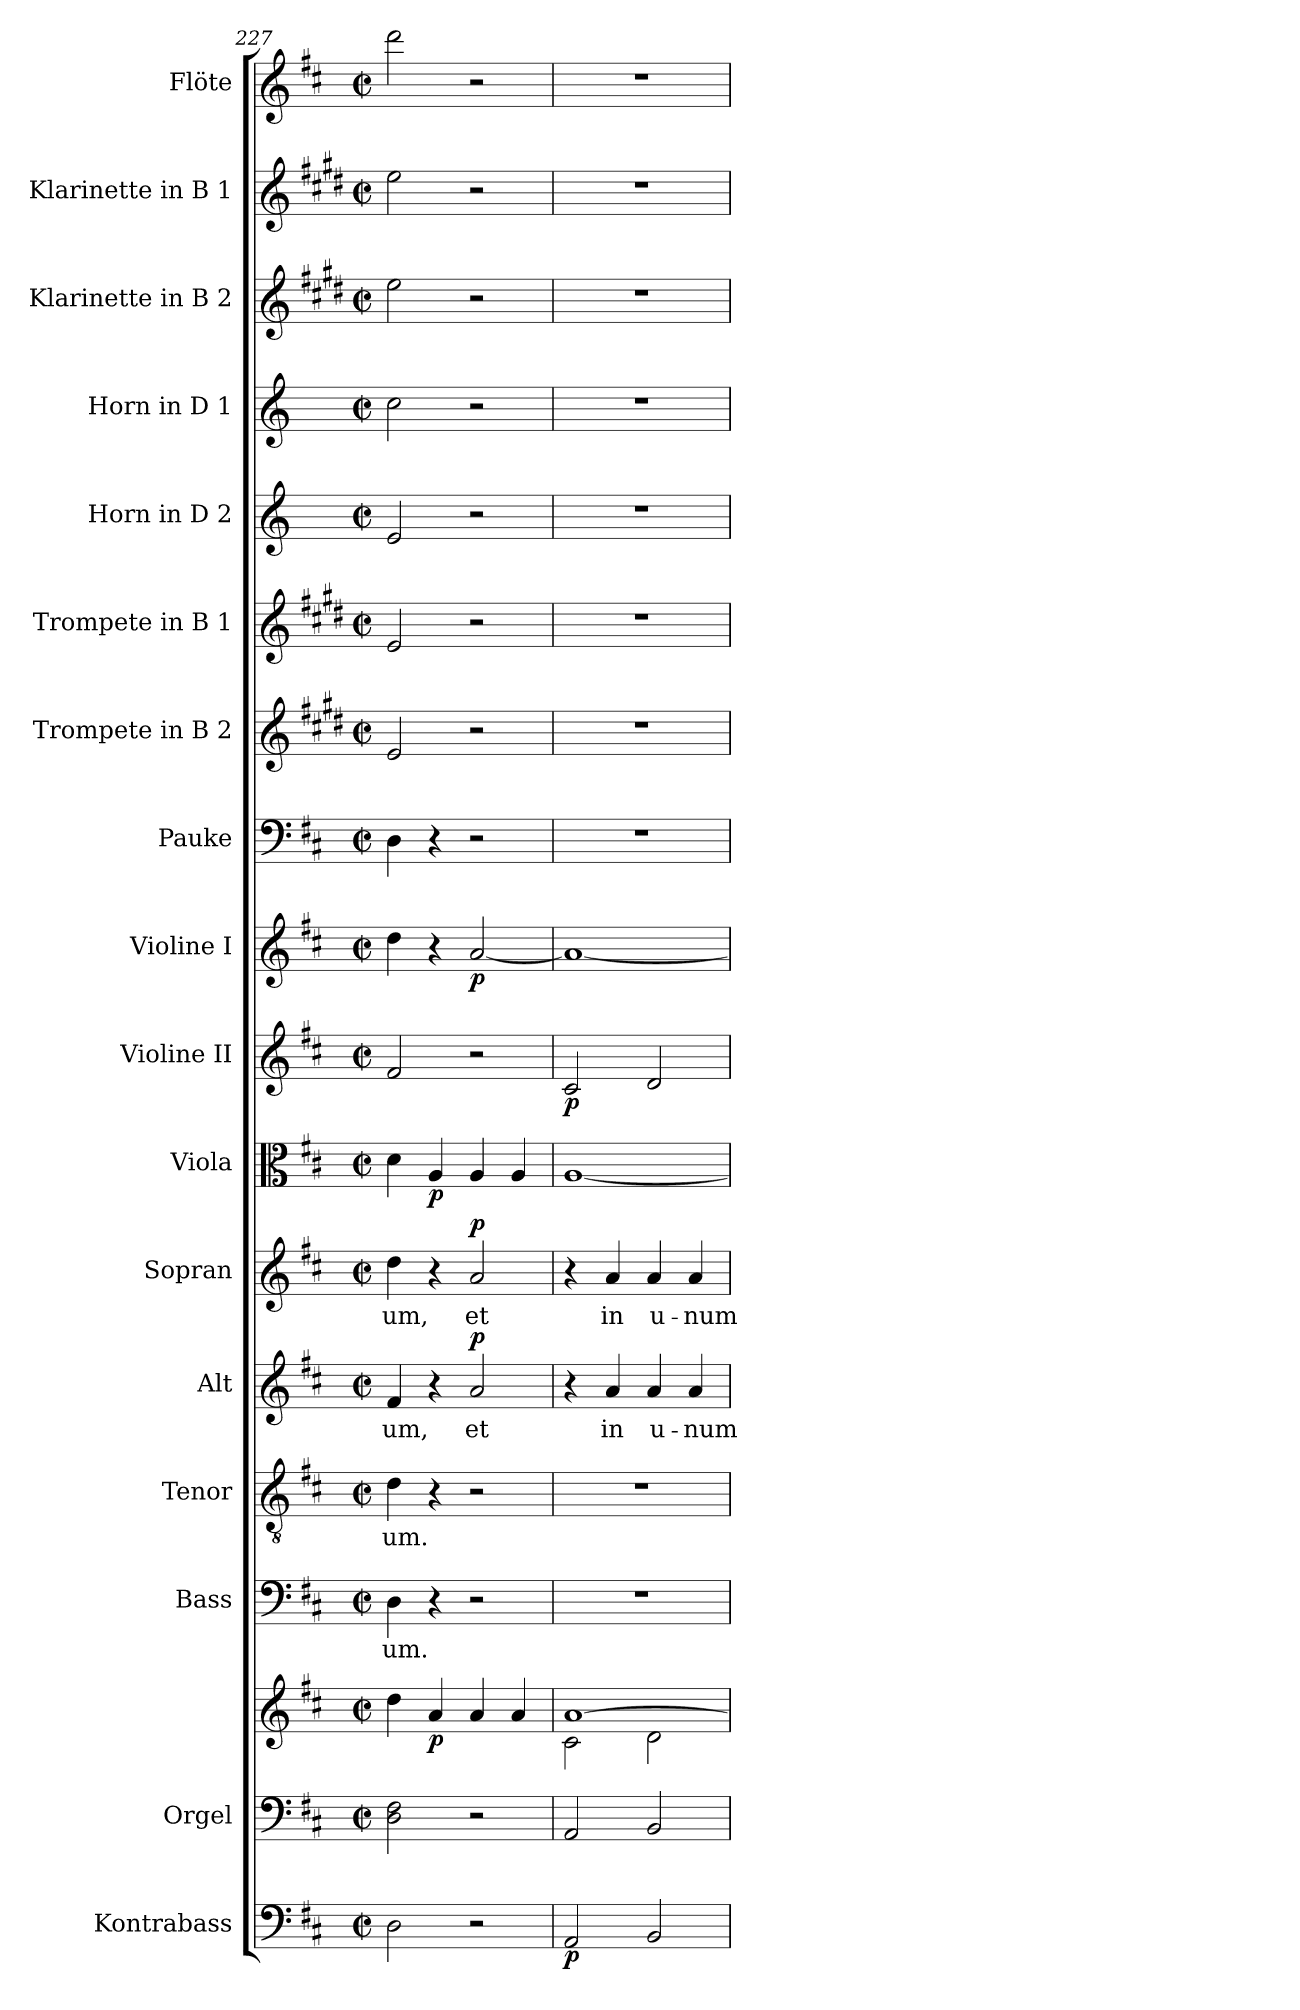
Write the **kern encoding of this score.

**kern	**dynam	**kern	**kern	**dynam	**kern	**text	**kern	**text	**kern	**text	**dynam	**kern	**text	**dynam	**kern	**dynam	**kern	**dynam	**kern	**dynam	**kern	**kern	**kern	**kern	**kern	**kern	**kern	**kern
*part17	*part17	*part16	*part16	*part16	*part15	*part15	*part14	*part14	*part13	*part13	*part13	*part12	*part12	*part12	*part11	*part11	*part10	*part10	*part9	*part9	*part8	*part7	*part6	*part5	*part4	*part3	*part2	*part1
*staff18	*staff18	*staff17	*staff16	*staff16/17	*staff15	*staff15	*staff14	*staff14	*staff13	*staff13	*staff13	*staff12	*staff12	*staff12	*staff11	*staff11	*staff10	*staff10	*staff9	*staff9	*staff8	*staff7	*staff6	*staff5	*staff4	*staff3	*staff2	*staff1
*I"Kontrabass	*	*I"Orgel	*	*	*I"Bass	*	*I"Tenor	*	*I"Alt	*	*	*I"Sopran	*	*	*I"Viola	*	*I"Violine II	*	*I"Violine I	*	*I"Pauke	*I"Trompete in B 2	*I"Trompete in B 1	*I"Horn in D 2	*I"Horn in D 1	*I"Klarinette in B 2	*I"Klarinette in B 1	*I"Flöte
*I'Kb.	*	*I'Org.	*	*	*I'B	*	*I'T	*	*I'A	*	*	*I'S	*	*	*I'Vla.	*	*I'Vl. II	*	*I'Vl. I	*	*I'Pk.	*I'Trp. 2	*I'Trp. 1	*I'Hrn. 2	*I'Hrn. 1	*I'Kl. 2	*I'Kl. 1	*I'Fl.
*clefF4	*	*clefF4	*clefG2	*	*clefF4	*	*clefGv2	*	*clefG2	*	*	*clefG2	*	*	*clefC3	*	*clefG2	*	*clefG2	*	*clefF4	*clefG2	*clefG2	*clefG2	*clefG2	*clefG2	*clefG2	*clefG2
*ITrd7c12	*	*	*	*	*	*	*	*	*	*	*	*	*	*	*	*	*	*	*	*	*	*ITrd1c2	*ITrd1c2	*ITrd-1c-2	*ITrd-1c-2	*ITrd1c2	*ITrd1c2	*
*k[f#c#]	*	*k[f#c#]	*k[f#c#]	*	*k[f#c#]	*	*k[f#c#]	*	*k[f#c#]	*	*	*k[f#c#]	*	*	*k[f#c#]	*	*k[f#c#]	*	*k[f#c#]	*	*k[f#c#]	*k[f#c#]	*k[f#c#]	*k[f#c#]	*k[f#c#]	*k[f#c#]	*k[f#c#]	*k[f#c#]
*D:	*	*D:	*D:	*	*D:	*	*D:	*	*D:	*	*	*D:	*	*	*D:	*	*D:	*	*D:	*	*D:	*D:	*D:	*D:	*D:	*D:	*D:	*D:
*M2/2	*	*M2/2	*M2/2	*	*M2/2	*	*M2/2	*	*M2/2	*	*	*M2/2	*	*	*M2/2	*	*M2/2	*	*M2/2	*	*M2/2	*M2/2	*M2/2	*M2/2	*M2/2	*M2/2	*M2/2	*M2/2
*met(c|)	*	*met(c|)	*met(c|)	*	*met(c|)	*	*met(c|)	*	*met(c|)	*	*	*met(c|)	*	*	*met(c|)	*	*met(c|)	*	*met(c|)	*	*met(c|)	*met(c|)	*met(c|)	*met(c|)	*met(c|)	*met(c|)	*met(c|)	*met(c|)
=227	=227	=227	=227	=227	=227	=227	=227	=227	=227	=227	=227	=227	=227	=227	=227	=227	=227	=227	=227	=227	=227	=227	=227	=227	=227	=227	=227	=227
!	!	!	!	!	!	!LO:LY:b	!	!LO:LY:b	!	!LO:LY:b	!	!	!LO:LY:b	!	!	!	!	!	!	!	!	!	!	!	!	!	!	!
2DD\	.	2D\ 2F#\	4dd\	.	4D\	-um.	4d\	-um.	4f#/	-um,	.	4dd\	-um,	.	4d\	.	2f#/	.	4dd\	.	4D\	2d/	2d/	2f#/	2dd\	2dd\	2dd\	2ddd\
!	!	!	!	!LO:DY:b	!	!	!	!	!	!	!	!	!	!	!	!LO:DY:b	!	!	!	!	!	!	!	!	!	!	!	!
.	.	.	4a/	p	4r	.	4r	.	4r	.	.	4r	.	.	4A/	p	.	.	4r	.	4r	.	.	.	.	.	.	.
!	!	!	!	!	!	!	!	!	!	!LO:LY:b	!LO:DY:a	!	!LO:LY:b	!LO:DY:a	!	!	!	!	!	!LO:DY:b	!	!	!	!	!	!	!	!
2r	.	2r	4a/	.	2r	.	2r	.	2a/	et	p	2a/	et	p	4A/	.	2r	.	[2a/	p	2r	2r	2r	2r	2r	2r	2r	2r
.	.	.	4a/	.	.	.	.	.	.	.	.	.	.	.	4A/	.	.	.	.	.	.	.	.	.	.	.	.	.
=228	=228	=228	=228	=228	=228	=228	=228	=228	=228	=228	=228	=228	=228	=228	=228	=228	=228	=228	=228	=228	=228	=228	=228	=228	=228	=228	=228	=228
*	*	*	*^	*	*	*	*	*	*	*	*	*	*	*	*	*	*	*	*	*	*	*	*	*	*	*	*	*
!	!LO:DY:b	!	!	!	!	!	!	!	!	!	!	!	!	!	!	!	!	!	!LO:DY:b	!	!	!	!	!	!	!	!	!	!
2AAA/	p	2AA/	[>1a	2c#\	.	1r	.	1r	.	4r	.	.	4r	.	.	[1A	.	2c#/	p	1a_	.	1r	1r	1r	1r	1r	1r	1r	1r
!	!	!	!	!	!	!	!	!	!	!	!LO:LY:b	!	!	!LO:LY:b	!	!	!	!	!	!	!	!	!	!	!	!	!	!	!
.	.	.	.	.	.	.	.	.	.	4a/	in	.	4a/	in	.	.	.	.	.	.	.	.	.	.	.	.	.	.	.
!	!	!	!	!	!	!	!	!	!	!	!LO:LY:b	!	!	!LO:LY:b	!	!	!	!	!	!	!	!	!	!	!	!	!	!	!
2BBB/	.	2BB/	.	2d\	.	.	.	.	.	4a/	u-	.	4a/	u-	.	.	.	2d/	.	.	.	.	.	.	.	.	.	.	.
!	!	!	!	!	!	!	!	!	!	!	!LO:LY:b	!	!	!LO:LY:b	!	!	!	!	!	!	!	!	!	!	!	!	!	!	!
.	.	.	.	.	.	.	.	.	.	4a/	-num	.	4a/	-num	.	.	.	.	.	.	.	.	.	.	.	.	.	.	.
*	*	*	*v	*v	*	*	*	*	*	*	*	*	*	*	*	*	*	*	*	*	*	*	*	*	*	*	*	*	*
=	=	=	=	=	=	=	=	=	=	=	=	=	=	=	=	=	=	=	=	=	=	=	=	=	=	=	=	=
*-	*-	*-	*-	*-	*-	*-	*-	*-	*-	*-	*-	*-	*-	*-	*-	*-	*-	*-	*-	*-	*-	*-	*-	*-	*-	*-	*-	*-
